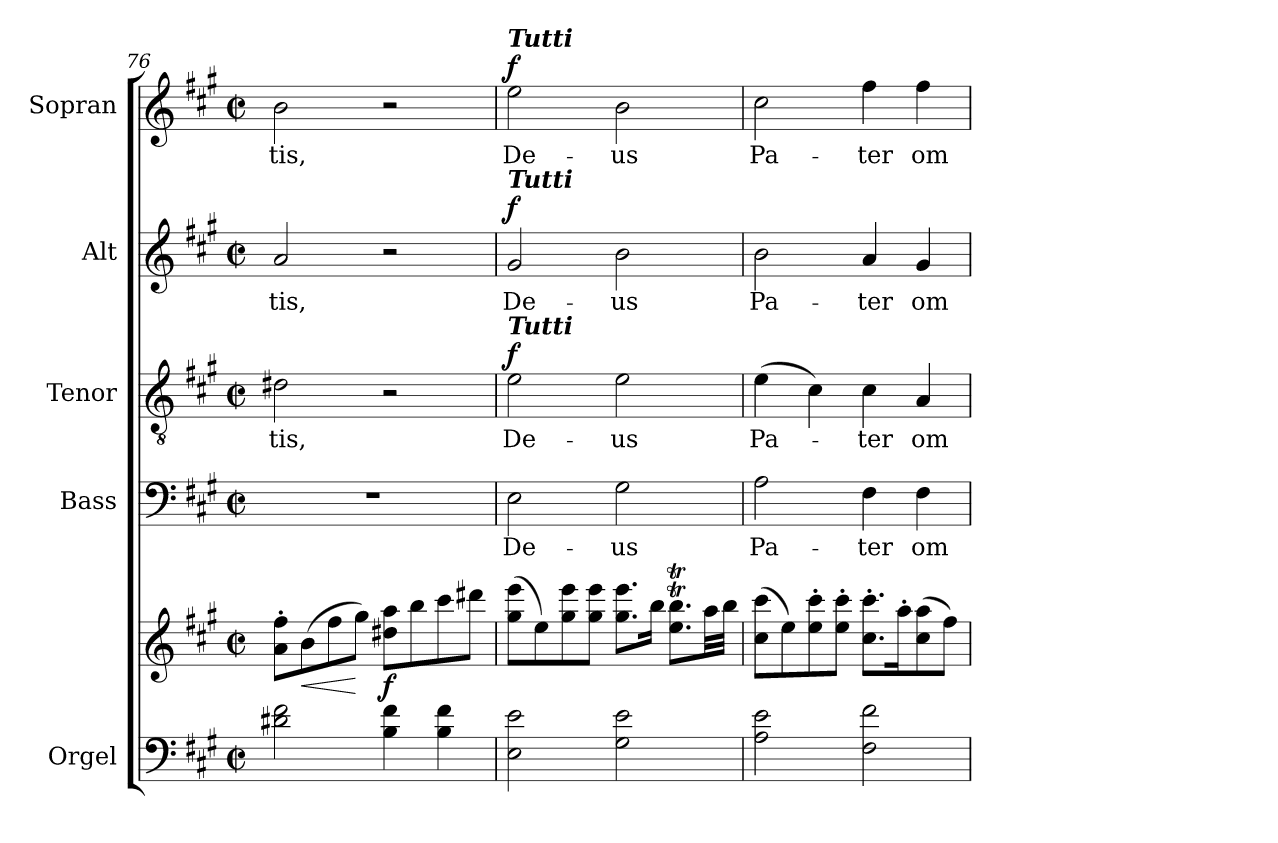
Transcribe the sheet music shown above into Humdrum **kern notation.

**kern	**kern	**dynam	**kern	**text	**kern	**text	**dynam	**kern	**text	**dynam	**kern	**text	**dynam
*part5	*part5	*part5	*part4	*part4	*part3	*part3	*part3	*part2	*part2	*part2	*part1	*part1	*part1
*staff6	*staff5	*staff5/6	*staff4	*staff4	*staff3	*staff3	*staff3	*staff2	*staff2	*staff2	*staff1	*staff1	*staff1
*I"Orgel	*	*	*I"Bass	*	*I"Tenor	*	*	*I"Alt	*	*	*I"Sopran	*	*
*I'Org.	*	*	*I'B.	*	*I'T.	*	*	*I'A.	*	*	*I'S.	*	*
*clefF4	*clefG2	*	*clefF4	*	*clefGv2	*	*	*clefG2	*	*	*clefG2	*	*
*k[f#c#g#]	*k[f#c#g#]	*	*k[f#c#g#]	*	*k[f#c#g#]	*	*	*k[f#c#g#]	*	*	*k[f#c#g#]	*	*
*A:	*A:	*	*A:	*	*A:	*	*	*A:	*	*	*A:	*	*
*M2/2	*M2/2	*	*M2/2	*	*M2/2	*	*	*M2/2	*	*	*M2/2	*	*
*met(c|)	*met(c|)	*	*met(c|)	*	*met(c|)	*	*	*met(c|)	*	*	*met(c|)	*	*
=76	=76	=76	=76	=76	=76	=76	=76	=76	=76	=76	=76	=76	=76
!	!	!	!	!	!	!LO:LY:b	!	!	!LO:LY:b	!	!	!LO:LY:b	!
2d#X\ 2f#\	8a\'> 8ff#\'>L	.	1r	.	2d#X\	-tis,	.	2a/	-tis,	.	2b\	-tis,	.
!	!	!LO:HP:b	!	!	!	!	!	!	!	!	!	!	!
.	(>8b\	<	.	.	.	.	.	.	.	.	.	.	.
.	8ff#\	.	.	.	.	.	.	.	.	.	.	.	.
.	8gg#\J)	[	.	.	.	.	.	.	.	.	.	.	.
!	!	!LO:DY:b	!	!	!	!	!	!	!	!	!	!	!
4B\ 4f#\	8dd#X\ 8aa\L	f	.	.	2r	.	.	2r	.	.	2r	.	.
.	8bb\	.	.	.	.	.	.	.	.	.	.	.	.
4B\ 4f#\	8ccc#\	.	.	.	.	.	.	.	.	.	.	.	.
.	8ddd#X\J	.	.	.	.	.	.	.	.	.	.	.	.
=77	=77	=77	=77	=77	=77	=77	=77	=77	=77	=77	=77	=77	=77
!	!	!	!	!	!	!	!	!	!	!	!LO:TX:a:Bi:t=Tutti	!	!
!	!	!	!	!	!	!	!	!LO:TX:a:Bi:t=Tutti	!	!	!	!	!
!	!	!	!	!	!LO:TX:a:Bi:t=Tutti	!	!	!	!	!	!	!	!
!	!	!	!	!LO:LY:b	!	!LO:LY:b	!LO:DY:a	!	!LO:LY:b	!LO:DY:a	!	!LO:LY:b	!LO:DY:a
2E\ 2e\	(>8gg#\ 8eee\L	.	2E\	De-	2e\	De-	f	2g#/	De-	f	2ee\	De-	f
.	8ee\)	.	.	.	.	.	.	.	.	.	.	.	.
.	8gg#\ 8eee\	.	.	.	.	.	.	.	.	.	.	.	.
.	8gg#\ 8eee\J	.	.	.	.	.	.	.	.	.	.	.	.
!	!	!	!	!LO:LY:b	!	!LO:LY:b	!	!	!LO:LY:b	!	!	!LO:LY:b	!
2G#\ 2e\	8.gg#\ 8.eee\L	.	2G#\	-us	2e\	-us	.	2b\	-us	.	2b\	-us	.
.	16bb\Jk	.	.	.	.	.	.	.	.	.	.	.	.
.	8.ee\T 8.bb\TL	.	.	.	.	.	.	.	.	.	.	.	.
.	32aa\LL	.	.	.	.	.	.	.	.	.	.	.	.
.	32bb\JJJ	.	.	.	.	.	.	.	.	.	.	.	.
!!LO:LB:g=z
=78	=78	=78	=78	=78	=78	=78	=78	=78	=78	=78	=78	=78	=78
!	!	!	!	!LO:LY:b	!	!LO:LY:b	!	!	!LO:LY:b	!	!	!LO:LY:b	!
2A\ 2e\	(>8cc#\ 8ccc#\L	.	2A\	Pa-	(>4e\	Pa-	.	2b\	Pa-	.	2cc#\	Pa-	.
.	8ee\)	.	.	.	.	.	.	.	.	.	.	.	.
.	8ee\'> 8ccc#\'>	.	.	.	4c#\)	.	.	.	.	.	.	.	.
.	8ee\'> 8ccc#\'>J	.	.	.	.	.	.	.	.	.	.	.	.
!	!	!	!	!LO:LY:b	!	!LO:LY:b	!	!	!LO:LY:b	!	!	!LO:LY:b	!
2F#\ 2f#\	8.cc#\'> 8.ccc#\'>L	.	4F#\	-ter	4c#\	-ter	.	4a/	-ter	.	4ff#\	-ter	.
.	16aa'>\k	.	.	.	.	.	.	.	.	.	.	.	.
!	!	!	!	!LO:LY:b	!	!LO:LY:b	!	!	!LO:LY:b	!	!	!LO:LY:b	!
.	(>8cc#\ 8aa\	.	4F#\	om-	4A/	om-	.	4g#/	om-	.	4ff#\	om-	.
.	8ff#\J)	.	.	.	.	.	.	.	.	.	.	.	.
=	=	=	=	=	=	=	=	=	=	=	=	=	=
*-	*-	*-	*-	*-	*-	*-	*-	*-	*-	*-	*-	*-	*-
